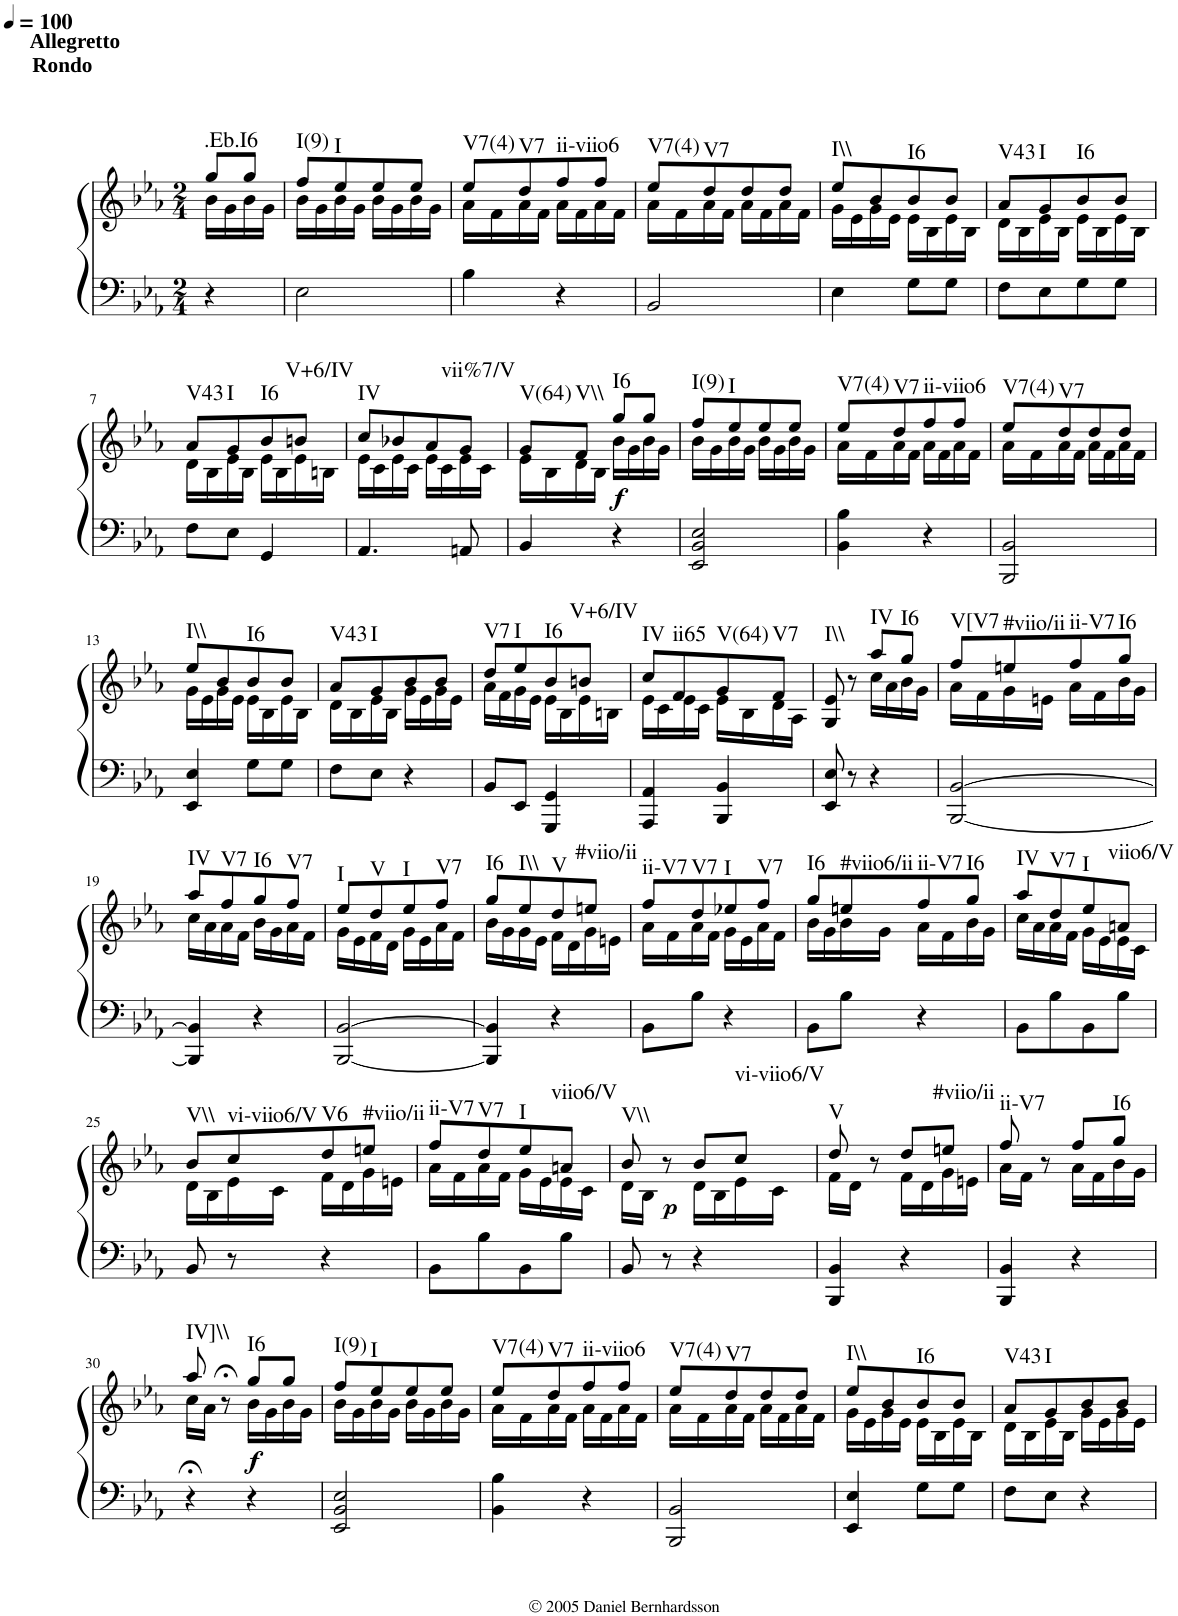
**kern	**kern	**dynam	**harte
*part1	*part1	*part1	*part1
*staff2	*staff1	*staff1/2	*
*I"Piano	*	*	*
*I'Pno.	*	*	*
*clefF4	*clefG2	*	*
*k[b-e-a-]	*k[b-e-a-]	*	*
*M2/4	*M2/4	*	*
*MM100	*MM100	*	*
=1	=1	=1	=1
*	*^	*	*
!	!LO:TX:a:B:t=Rondo	!	!	!
!	!LO:TX:a:B:t=Allegretto	!	!	!LO:H:kt=.Eb.I6
4r	8gg/L	16b-\LL	.	N
.	.	16g\	.	.
.	8gg/J	16b-\	.	.
.	.	16g\JJ	.	.
=2	=2	=2	=2	=2
!	!	!	!	!LO:H:kt=I(9)
2E-\	8ff/L	16b-\LL	.	N
.	.	16g\	.	.
!	!	!	!	!LO:H:kt=I
.	8ee-/	16b-\	.	N
.	.	16g\JJ	.	.
.	8ee-/	16b-\LL	.	.
.	.	16g\	.	.
.	8ee-/J	16b-\	.	.
.	.	16g\JJ	.	.
=3	=3	=3	=3	=3
!	!	!	!	!LO:H:kt=V7(4)
4B-\	8ee-/L	16a-\LL	.	N
.	.	16f\	.	.
!	!	!	!	!LO:H:kt=V7
.	8dd/	16a-\	.	N
.	.	16f\JJ	.	.
!	!	!	!	!LO:H:kt=ii-viio6
4r	8ff/	16a-\LL	.	N
.	.	16f\	.	.
.	8ff/J	16a-\	.	.
.	.	16f\JJ	.	.
=4	=4	=4	=4	=4
!	!	!	!	!LO:H:kt=V7(4)
2BB-/	8ee-/L	16a-\LL	.	N
.	.	16f\	.	.
!	!	!	!	!LO:H:kt=V7
.	8dd/	16a-\	.	N
.	.	16f\JJ	.	.
.	8dd/	16a-\LL	.	.
.	.	16f\	.	.
.	8dd/J	16a-\	.	.
.	.	16f\JJ	.	.
=5	=5	=5	=5	=5
!	!	!	!	!LO:H:kt=I\\
4E-\	8ee-/L	16g\LL	.	N
.	.	16e-\	.	.
.	8b-/	16g\	.	.
.	.	16e-\JJ	.	.
!	!	!	!	!LO:H:kt=I6
8G\L	8b-/	16e-\LL	.	N
.	.	16B-\	.	.
8G\J	8b-/J	16e-\	.	.
.	.	16B-\JJ	.	.
=6	=6	=6	=6	=6
!	!	!	!	!LO:H:kt=V43
8F\L	8a-/L	16d\LL	.	N
.	.	16B-\	.	.
!	!	!	!	!LO:H:kt=I
8E-\	8g/	16e-\	.	N
.	.	16B-\JJ	.	.
!	!	!	!	!LO:H:kt=I6
8G\	8b-/	16e-\LL	.	N
.	.	16B-\	.	.
8G\J	8b-/J	16e-\	.	.
.	.	16B-\JJ	.	.
!!LO:LB:g=z	!!
=7	=7	=7	=7	=7
!	!	!	!	!LO:H:kt=V43
8F\L	8a-/L	16d\LL	.	N
.	.	16B-\	.	.
!	!	!	!	!LO:H:kt=I
8E-\J	8g/	16e-\	.	N
.	.	16B-\JJ	.	.
!	!	!	!	!LO:H:kt=I6
4GG/	8b-/	16e-\LL	.	N
.	.	16B-\	.	.
!	!	!	!	!LO:H:kt=V+6/IV
.	8bn/J	16e-\	.	N
.	.	16Bn\JJ	.	.
=8	=8	=8	=8	=8
!	!	!	!	!LO:H:kt=IV
4.AA-/	8cc/L	16e-\LL	.	N
.	.	16c\	.	.
.	8b-X/	16e-\	.	.
.	.	16c\JJ	.	.
.	8a-/	16e-\LL	.	.
.	.	16c\	.	.
!	!	!	!	!LO:H:kt=vii%7/V
8AAn/	8g/J	16e-\	.	N
.	.	16c\JJ	.	.
=9	=9	=9	=9	=9
!	!	!	!	!LO:H:kt=V(64)
4BB-/	8g/L	16e-\LL	.	N
.	.	16B-\	.	.
!	!	!	!	!LO:H:kt=V\\
.	8f/J	16d\	.	N
.	.	16B-\JJ	.	.
!	!	!	!LO:DY:b	!LO:H:kt=I6
4r	8gg/L	16b-\LL	f	N
.	.	16g\	.	.
.	8gg/J	16b-\	.	.
.	.	16g\JJ	.	.
=10	=10	=10	=10	=10
!	!	!	!	!LO:H:kt=I(9)
2EE-/ 2BB-/ 2E-/	8ff/L	16b-\LL	.	N
.	.	16g\	.	.
!	!	!	!	!LO:H:kt=I
.	8ee-/	16b-\	.	N
.	.	16g\JJ	.	.
.	8ee-/	16b-\LL	.	.
.	.	16g\	.	.
.	8ee-/J	16b-\	.	.
.	.	16g\JJ	.	.
=11	=11	=11	=11	=11
!	!	!	!	!LO:H:kt=V7(4)
4BB-\ 4B-\	8ee-/L	16a-\LL	.	N
.	.	16f\	.	.
!	!	!	!	!LO:H:kt=V7
.	8dd/	16a-\	.	N
.	.	16f\JJ	.	.
!	!	!	!	!LO:H:kt=ii-viio6
4r	8ff/	16a-\LL	.	N
.	.	16f\	.	.
.	8ff/J	16a-\	.	.
.	.	16f\JJ	.	.
=12	=12	=12	=12	=12
!	!	!	!	!LO:H:kt=V7(4)
2BBB-/ 2BB-/	8ee-/L	16a-\LL	.	N
.	.	16f\	.	.
!	!	!	!	!LO:H:kt=V7
.	8dd/	16a-\	.	N
.	.	16f\JJ	.	.
.	8dd/	16a-\LL	.	.
.	.	16f\	.	.
.	8dd/J	16a-\	.	.
.	.	16f\JJ	.	.
!!LO:LB:g=z	!!
=13	=13	=13	=13	=13
!	!	!	!	!LO:H:kt=I\\
4EE-/ 4E-/	8ee-/L	16g\LL	.	N
.	.	16e-\	.	.
.	8b-/	16g\	.	.
.	.	16e-\JJ	.	.
!	!	!	!	!LO:H:kt=I6
8G\L	8b-/	16e-\LL	.	N
.	.	16B-\	.	.
8G\J	8b-/J	16e-\	.	.
.	.	16B-\JJ	.	.
=14	=14	=14	=14	=14
!	!	!	!	!LO:H:kt=V43
8F\L	8a-/L	16d\LL	.	N
.	.	16B-\	.	.
!	!	!	!	!LO:H:kt=I
8E-\J	8g/	16e-\	.	N
.	.	16B-\JJ	.	.
4r	8b-/	16g\LL	.	.
.	.	16e-\	.	.
.	8b-/J	16g\	.	.
.	.	16e-\JJ	.	.
=15	=15	=15	=15	=15
!	!	!	!	!LO:H:kt=V7
8BB-/L	8dd/L	16a-\LL	.	N
.	.	16f\	.	.
!	!	!	!	!LO:H:kt=I
8EE-/J	8ee-/	16g\	.	N
.	.	16e-\JJ	.	.
!	!	!	!	!LO:H:kt=I6
4GGG/ 4GG/	8b-/	16e-\LL	.	N
.	.	16B-\	.	.
!	!	!	!	!LO:H:kt=V+6/IV
.	8bn/J	16e-\	.	N
.	.	16Bn\JJ	.	.
=16	=16	=16	=16	=16
!	!	!	!	!LO:H:kt=IV
4AAA-/ 4AA-/	8cc/L	16e-\LL	.	N
.	.	16c\	.	.
!	!	!	!	!LO:H:kt=ii65
.	8f/	16e-\	.	N
.	.	16c\JJ	.	.
!	!	!	!	!LO:H:kt=V(64)
4BBB-/ 4BB-/	8g/	16e-\LL	.	N
.	.	16B-\	.	.
!	!	!	!	!LO:H:kt=V7
.	8f/J	16d\	.	N
.	.	16A-\JJ	.	.
=17	=17	=17	=17	=17
!	!	!	!	!LO:H:kt=I\\
8EE-/ 8E-/	8G/ 8e-/	4ryy	.	N
8r	8r	.	.	.
!	!	!	!	!LO:H:kt=IV
4r	8aa-/L	16cc\LL	.	N
.	.	16a-\	.	.
!	!	!	!	!LO:H:kt=I6
.	8gg/J	16b-\	.	N
.	.	16g\JJ	.	.
=18	=18	=18	=18	=18
!	!	!	!	!LO:H:kt=V[V7
[2BBB-/ [2BB-/	8ff/L	16a-\LL	.	N
.	.	16f\	.	.
!	!	!	!	!LO:H:kt=#viio/ii
.	8een/	16g\	.	N
.	.	16en\JJ	.	.
!	!	!	!	!LO:H:kt=ii-V7
.	8ff/	16a-\LL	.	N
.	.	16f\	.	.
!	!	!	!	!LO:H:kt=I6
.	8gg/J	16b-\	.	N
.	.	16g\JJ	.	.
!!LO:LB:g=z	!!
=19	=19	=19	=19	=19
!	!	!	!	!LO:H:kt=IV
4BBB-/] 4BB-/]	8aa-/L	16cc\LL	.	N
.	.	16a-\	.	.
!	!	!	!	!LO:H:kt=V7
.	8ff/	16a-\	.	N
.	.	16f\JJ	.	.
!	!	!	!	!LO:H:kt=I6
4r	8gg/	16b-\LL	.	N
.	.	16g\	.	.
!	!	!	!	!LO:H:kt=V7
.	8ff/J	16a-\	.	N
.	.	16f\JJ	.	.
=20	=20	=20	=20	=20
!	!	!	!	!LO:H:kt=I
[2BBB-/ [2BB-/	8ee-/L	16g\LL	.	N
.	.	16e-\	.	.
!	!	!	!	!LO:H:kt=V
.	8dd/	16f\	.	N
.	.	16d\JJ	.	.
!	!	!	!	!LO:H:kt=I
.	8ee-/	16g\LL	.	N
.	.	16e-\	.	.
!	!	!	!	!LO:H:kt=V7
.	8ff/J	16a-\	.	N
.	.	16f\JJ	.	.
=21	=21	=21	=21	=21
!	!	!	!	!LO:H:kt=I6
4BBB-/] 4BB-/]	8gg/L	16b-\LL	.	N
.	.	16g\	.	.
!	!	!	!	!LO:H:kt=I\\
.	8ee-/	16g\	.	N
.	.	16e-\JJ	.	.
!	!	!	!	!LO:H:kt=V
4r	8dd/	16f\LL	.	N
.	.	16d\	.	.
!	!	!	!	!LO:H:kt=#viio/ii
.	8een/J	16g\	.	N
.	.	16en\JJ	.	.
=22	=22	=22	=22	=22
!	!	!	!	!LO:H:kt=ii-V7
8BB-\L	8ff/L	16a-\LL	.	N
.	.	16f\	.	.
!	!	!	!	!LO:H:kt=V7
8B-\J	8dd/	16a-\	.	N
.	.	16f\JJ	.	.
!	!	!	!	!LO:H:kt=I
4r	8ee-X/	16g\LL	.	N
.	.	16e-\	.	.
!	!	!	!	!LO:H:kt=V7
.	8ff/J	16a-\	.	N
.	.	16f\JJ	.	.
=23	=23	=23	=23	=23
!	!	!	!	!LO:H:kt=I6
8BB-\L	8gg/L	16b-\LL	.	N
.	.	16g\	.	.
!	!	!	!	!LO:H:kt=#viio6/ii
8B-\J	8een/	16b-\	.	N
.	.	16g\JJ	.	.
!	!	!	!	!LO:H:kt=ii-V7
4r	8ff/	16a-\LL	.	N
.	.	16f\	.	.
!	!	!	!	!LO:H:kt=I6
.	8gg/J	16b-\	.	N
.	.	16g\JJ	.	.
=24	=24	=24	=24	=24
!	!	!	!	!LO:H:kt=IV
8BB-\L	8aa-/L	16cc\LL	.	N
.	.	16a-\	.	.
!	!	!	!	!LO:H:kt=V7
8B-\	8dd/	16a-\	.	N
.	.	16f\JJ	.	.
!	!	!	!	!LO:H:kt=I
8BB-\	8ee-/	16g\LL	.	N
.	.	16e-\	.	.
!	!	!	!	!LO:H:kt=viio6/V
8B-\J	8an/J	16e-\	.	N
.	.	16c\JJ	.	.
!!LO:LB:g=z	!!
=25	=25	=25	=25	=25
!	!	!	!	!LO:H:kt=V\\
8BB-/	8b-/L	16d\LL	.	N
.	.	16B-\	.	.
!	!	!	!	!LO:H:kt=vi-viio6/V
8r	8cc/	16e-\	.	N
.	.	16c\JJ	.	.
!	!	!	!	!LO:H:kt=V6
4r	8dd/	16f\LL	.	N
.	.	16d\	.	.
!	!	!	!	!LO:H:kt=#viio/ii
.	8een/J	16g\	.	N
.	.	16en\JJ	.	.
=26	=26	=26	=26	=26
!	!	!	!	!LO:H:kt=ii-V7
8BB-\L	8ff/L	16a-\LL	.	N
.	.	16f\	.	.
!	!	!	!	!LO:H:kt=V7
8B-\	8dd/	16a-\	.	N
.	.	16f\JJ	.	.
!	!	!	!	!LO:H:kt=I
8BB-\	8ee-/	16g\LL	.	N
.	.	16e-\	.	.
!	!	!	!	!LO:H:kt=viio6/V
8B-\J	8an/J	16e-\	.	N
.	.	16c\JJ	.	.
=27	=27	=27	=27	=27
!	!	!	!	!LO:H:kt=V\\
8BB-/	8b-/	16d\LL	.	N
.	.	16B-\JJ	.	.
!	!	!	!LO:DY:b	!
8r	8r	8ryy	p	.
4r	8b-/L	16d\LL	.	.
.	.	16B-\	.	.
!	!	!	!	!LO:H:kt=vi-viio6/V
.	8cc/J	16e-\	.	N
.	.	16c\JJ	.	.
=28	=28	=28	=28	=28
!	!	!	!	!LO:H:kt=V
4BBB-/ 4BB-/	8dd/	16f\LL	.	N
.	.	16d\JJ	.	.
.	8r	8ryy	.	.
4r	8dd/L	16f\LL	.	.
.	.	16d\	.	.
!	!	!	!	!LO:H:kt=#viio/ii
.	8een/J	16g\	.	N
.	.	16en\JJ	.	.
=29	=29	=29	=29	=29
!	!	!	!	!LO:H:kt=ii-V7
4BBB-/ 4BB-/	8ff/	16a-\LL	.	N
.	.	16f\JJ	.	.
.	8r	8ryy	.	.
4r	8ff/L	16a-\LL	.	.
.	.	16f\	.	.
!	!	!	!	!LO:H:kt=I6
.	8gg/J	16b-\	.	N
.	.	16g\JJ	.	.
!!LO:LB:g=z	!!
=30	=30	=30	=30	=30
!	!	!	!	!LO:H:kt=IV]\\
4r;<	8aa-/	16cc\LL	.	N
.	.	16a-\JJ	.	.
.	8r;<	8ryy	.	.
!	!	!	!LO:DY:b	!LO:H:kt=I6
4r	8gg/L	16b-\LL	f	N
.	.	16g\	.	.
.	8gg/J	16b-\	.	.
.	.	16g\JJ	.	.
=31	=31	=31	=31	=31
!	!	!	!	!LO:H:kt=I(9)
2EE-/ 2BB-/ 2E-/	8ff/L	16b-\LL	.	N
.	.	16g\	.	.
!	!	!	!	!LO:H:kt=I
.	8ee-/	16b-\	.	N
.	.	16g\JJ	.	.
.	8ee-/	16b-\LL	.	.
.	.	16g\	.	.
.	8ee-/J	16b-\	.	.
.	.	16g\JJ	.	.
=32	=32	=32	=32	=32
!	!	!	!	!LO:H:kt=V7(4)
4BB-\ 4B-\	8ee-/L	16a-\LL	.	N
.	.	16f\	.	.
!	!	!	!	!LO:H:kt=V7
.	8dd/	16a-\	.	N
.	.	16f\JJ	.	.
!	!	!	!	!LO:H:kt=ii-viio6
4r	8ff/	16a-\LL	.	N
.	.	16f\	.	.
.	8ff/J	16a-\	.	.
.	.	16f\JJ	.	.
=33	=33	=33	=33	=33
!	!	!	!	!LO:H:kt=V7(4)
2BBB-/ 2BB-/	8ee-/L	16a-\LL	.	N
.	.	16f\	.	.
!	!	!	!	!LO:H:kt=V7
.	8dd/	16a-\	.	N
.	.	16f\JJ	.	.
.	8dd/	16a-\LL	.	.
.	.	16f\	.	.
.	8dd/J	16a-\	.	.
.	.	16f\JJ	.	.
=34	=34	=34	=34	=34
!	!	!	!	!LO:H:kt=I\\
4EE-/ 4E-/	8ee-/L	16g\LL	.	N
.	.	16e-\	.	.
.	8b-/	16g\	.	.
.	.	16e-\JJ	.	.
!	!	!	!	!LO:H:kt=I6
8G\L	8b-/	16e-\LL	.	N
.	.	16B-\	.	.
8G\J	8b-/J	16e-\	.	.
.	.	16B-\JJ	.	.
=35	=35	=35	=35	=35
!	!	!	!	!LO:H:kt=V43
8F\L	8a-/L	16d\LL	.	N
.	.	16B-\	.	.
!	!	!	!	!LO:H:kt=I
8E-\J	8g/	16e-\	.	N
.	.	16B-\JJ	.	.
4r	8b-/	16g\LL	.	.
.	.	16e-\	.	.
.	8b-/J	16g\	.	.
.	.	16e-\JJ	.	.
*	*v	*v	*	*
=	=	=	=
*-	*-	*-	*-
